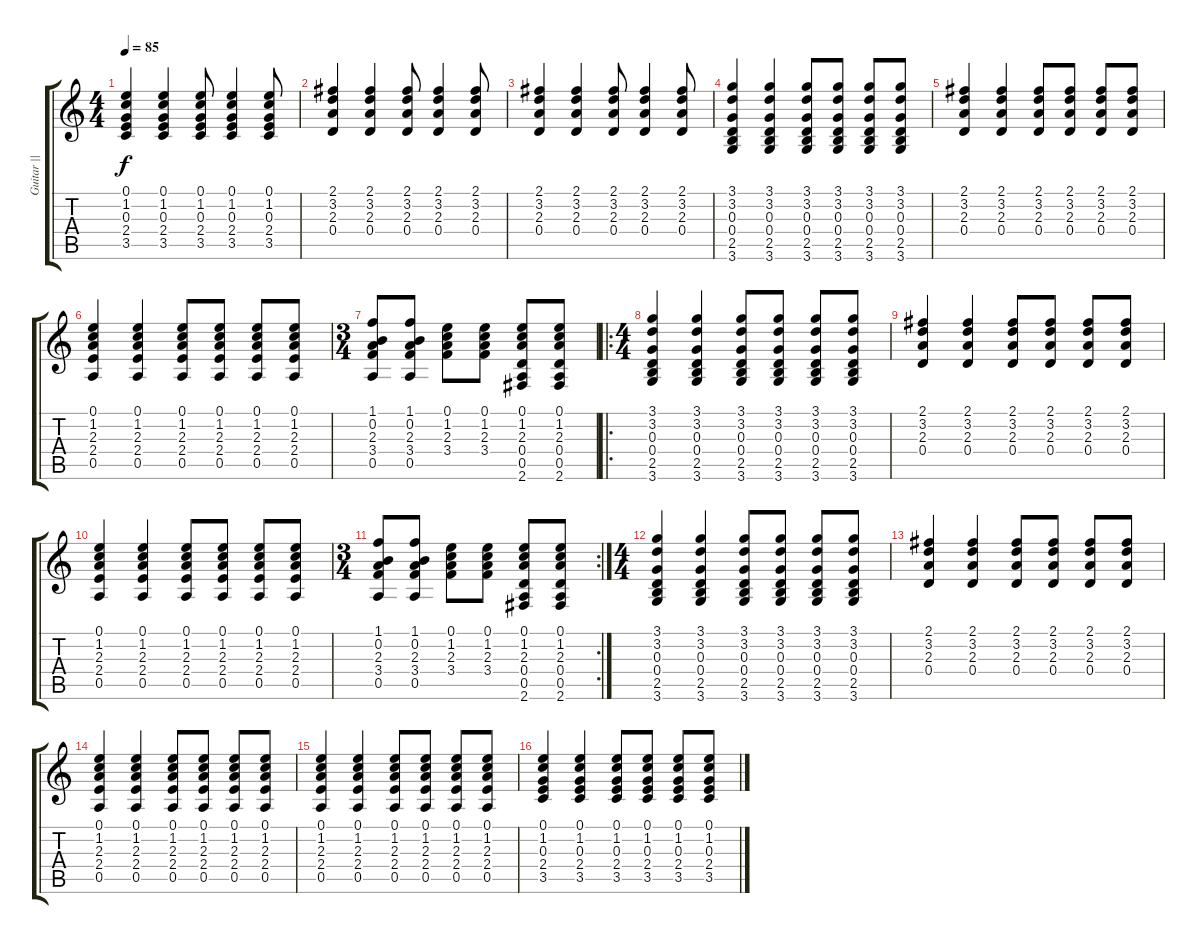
\track ("Guitar ||" "Guitar ||") {instrument distortionguitar}
\staff {score tabs}
\tuning (E4 B3 G3 D3 A2 E2) {hide}
\ts (4 4)
\tempo 85
\clef g2
\ks c
(0.1 1.2 0.3 2.4 3.5).4{dy f} (0.1 1.2 0.3 2.4 3.5).4 (0.1 1.2 0.3 2.4 3.5).8 (0.1 1.2 0.3 2.4 3.5).4 (0.1 1.2 0.3 2.4 3.5).8 |
(2.1 3.2 2.3 0.4).4 (2.1 3.2 2.3 0.4).4 (2.1 3.2 2.3 0.4).8 (2.1 3.2 2.3 0.4).4 (2.1 3.2 2.3 0.4).8 |
(2.1 3.2 2.3 0.4).4 (2.1 3.2 2.3 0.4).4 (2.1 3.2 2.3 0.4).8 (2.1 3.2 2.3 0.4).4 (2.1 3.2 2.3 0.4).8 |
(3.1 3.2 0.3 0.4 2.5 3.6).4 (3.1 3.2 0.3 0.4 2.5 3.6).4 (3.1 3.2 0.3 0.4 2.5 3.6).8 (3.1 3.2 0.3 0.4 2.5 3.6).8 (3.1 3.2 0.3 0.4 2.5 3.6).8 (3.1 3.2 0.3 0.4 2.5 3.6).8 |
(2.1 3.2 2.3 0.4).4 (2.1 3.2 2.3 0.4).4 (2.1 3.2 2.3 0.4).8 (2.1 3.2 2.3 0.4).8 (2.1 3.2 2.3 0.4).8 (2.1 3.2 2.3 0.4).8 |
(0.1 1.2 2.3 2.4 0.5).4 (0.1 1.2 2.3 2.4 0.5).4 (0.1 1.2 2.3 2.4 0.5).8 (0.1 1.2 2.3 2.4 0.5).8 (0.1 1.2 2.3 2.4 0.5).8 (0.1 1.2 2.3 2.4 0.5).8 |
\ts (3 4)
(1.1 0.2 2.3 3.4 0.5).8 (1.1 0.2 2.3 3.4 0.5).8 (0.1 1.2 2.3 3.4).8 (0.1 1.2 2.3 3.4).8 (0.1 1.2 2.3 0.4 0.5 2.6).8 (0.1 1.2 2.3 0.4 0.5 2.6).8 |
\ro
\ts (4 4)
(3.1 3.2 0.3 0.4 2.5 3.6).4 (3.1 3.2 0.3 0.4 2.5 3.6).4 (3.1 3.2 0.3 0.4 2.5 3.6).8 (3.1 3.2 0.3 0.4 2.5 3.6).8 (3.1 3.2 0.3 0.4 2.5 3.6).8 (3.1 3.2 0.3 0.4 2.5 3.6).8 |
(2.1 3.2 2.3 0.4).4 (2.1 3.2 2.3 0.4).4 (2.1 3.2 2.3 0.4).8 (2.1 3.2 2.3 0.4).8 (2.1 3.2 2.3 0.4).8 (2.1 3.2 2.3 0.4).8 |
(0.1 1.2 2.3 2.4 0.5).4 (0.1 1.2 2.3 2.4 0.5).4 (0.1 1.2 2.3 2.4 0.5).8 (0.1 1.2 2.3 2.4 0.5).8 (0.1 1.2 2.3 2.4 0.5).8 (0.1 1.2 2.3 2.4 0.5).8 |
\rc 2
\ts (3 4)
(1.1 0.2 2.3 3.4 0.5).8 (1.1 0.2 2.3 3.4 0.5).8 (0.1 1.2 2.3 3.4).8 (0.1 1.2 2.3 3.4).8 (0.1 1.2 2.3 0.4 0.5 2.6).8 (0.1 1.2 2.3 0.4 0.5 2.6).8 |
\ts (4 4)
(3.1 3.2 0.3 0.4 2.5 3.6).4 (3.1 3.2 0.3 0.4 2.5 3.6).4 (3.1 3.2 0.3 0.4 2.5 3.6).8 (3.1 3.2 0.3 0.4 2.5 3.6).8 (3.1 3.2 0.3 0.4 2.5 3.6).8 (3.1 3.2 0.3 0.4 2.5 3.6).8 |
(2.1 3.2 2.3 0.4).4 (2.1 3.2 2.3 0.4).4 (2.1 3.2 2.3 0.4).8 (2.1 3.2 2.3 0.4).8 (2.1 3.2 2.3 0.4).8 (2.1 3.2 2.3 0.4).8 |
(0.1 1.2 2.3 2.4 0.5).4 (0.1 1.2 2.3 2.4 0.5).4 (0.1 1.2 2.3 2.4 0.5).8 (0.1 1.2 2.3 2.4 0.5).8 (0.1 1.2 2.3 2.4 0.5).8 (0.1 1.2 2.3 2.4 0.5).8 |
(0.1 1.2 2.3 2.4 0.5).4 (0.1 1.2 2.3 2.4 0.5).4 (0.1 1.2 2.3 2.4 0.5).8 (0.1 1.2 2.3 2.4 0.5).8 (0.1 1.2 2.3 2.4 0.5).8 (0.1 1.2 2.3 2.4 0.5).8 |
(0.1 1.2 0.3 2.4 3.5).4 (0.1 1.2 0.3 2.4 3.5).4 (0.1 1.2 0.3 2.4 3.5).8 (0.1 1.2 0.3 2.4 3.5).8 (0.1 1.2 0.3 2.4 3.5).8 (0.1 1.2 0.3 2.4 3.5).8
